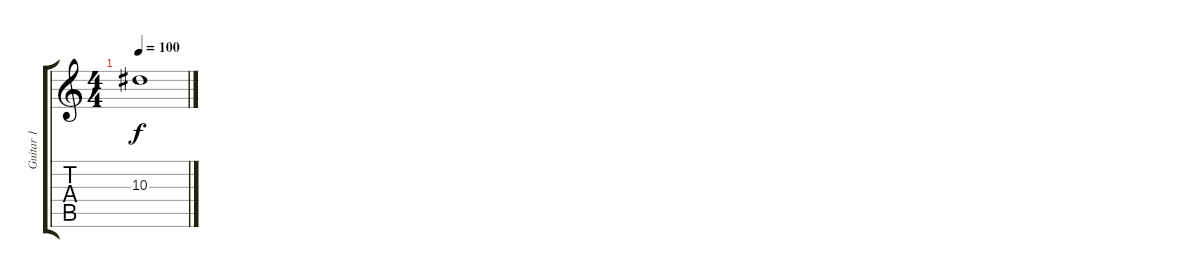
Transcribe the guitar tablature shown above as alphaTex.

\track ("Guitar 1" "Guitar 1") {instrument distortionguitar}
\staff {score tabs}
\tuning (D4 A3 F3 C3 G2 C2) {hide}
\ts (4 4)
\tempo 100
\clef g2
\ks c
10.3{t}.1{dy f}
